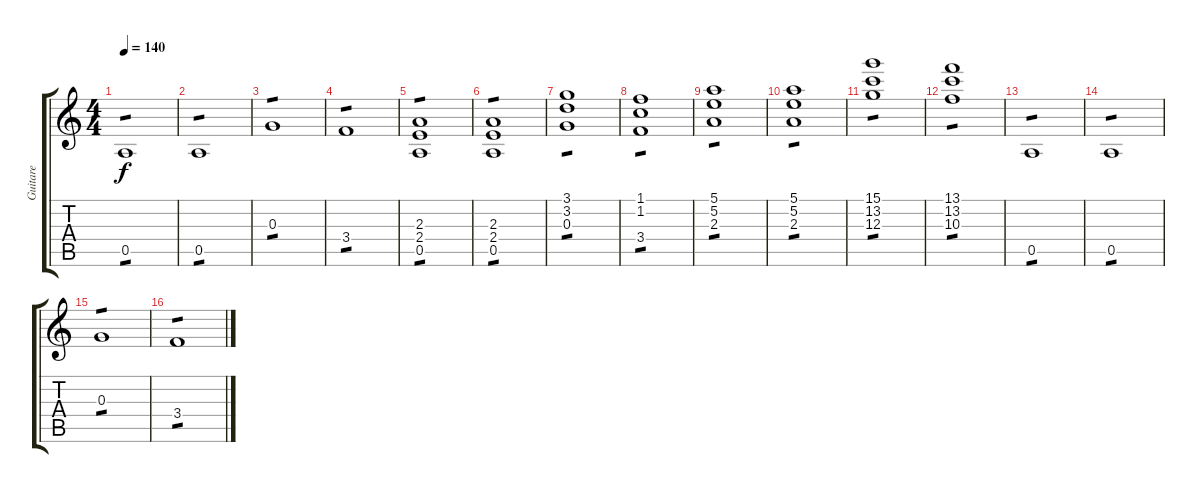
\track ("Guitare" "Guitare") {instrument electricguitarjazz}
\staff {score tabs}
\tuning (E4 B3 G3 D3 A2 E2) {hide}
\ts (4 4)
\tempo 140
\clef g2
\ks c
0.5.1{tp 1 dy f} |
0.5.1{tp 1} |
0.3.1{tp 1} |
3.4.1{tp 1} |
(2.3 2.4 0.5).1{tp 1} |
(2.3 2.4 0.5).1{tp 1} |
(3.1 3.2 0.3).1{tp 1} |
(1.1 1.2 3.4).1{tp 1} |
(5.1 5.2 2.3).1{tp 1} |
(5.1 5.2 2.3).1{tp 1} |
(15.1 13.2 12.3).1{tp 1} |
(13.1 13.2 10.3).1{tp 1} |
0.5.1{tp 1} |
0.5.1{tp 1} |
0.3.1{tp 1} |
3.4.1{tp 1}
